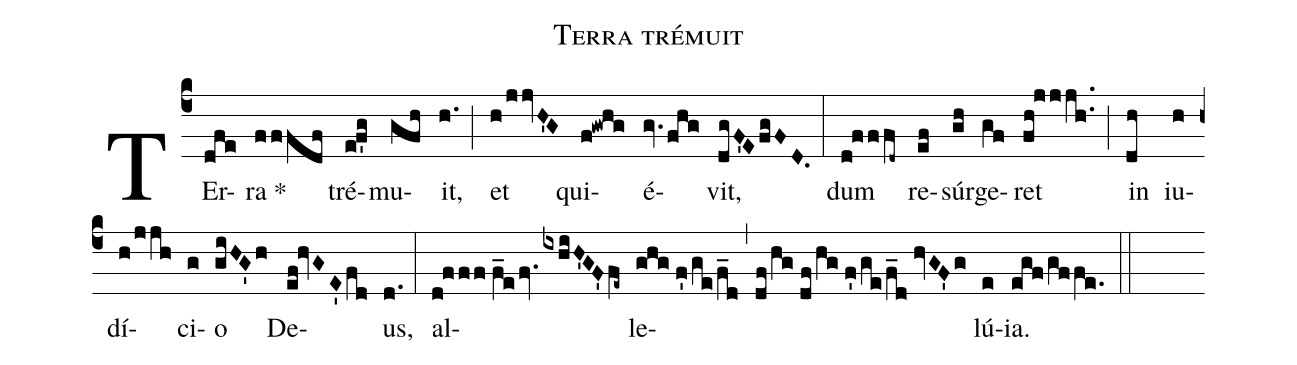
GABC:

name:Terra trémuit;
%%
(c4) TEr(dfe)ra *(fffdf) tré(e!f'g)mu(gfh)it,(h.) (;)
et(h/jjvH'G) qui(f!gwhg)é(gv.fhg)vit,(dgF'EfgFD.) (:)
dum(d!fffd~) re(ef)súr(gh)ge(gf)ret(fh!jjjh..) (;)
in(dh) iu(h)dí(h/jjh)ci(g)o(giHG'h) De(ef!hvGE'fd)us,(d.) (:)
al(d!fff//f_e/fv.ixhiH'GF'fe~)le(ghg//f'/ge/f_d,df/hg//df/hg//f'/ge/f_d//hvGF'g)lú(e)ia.(egf/gffe.) (::)
